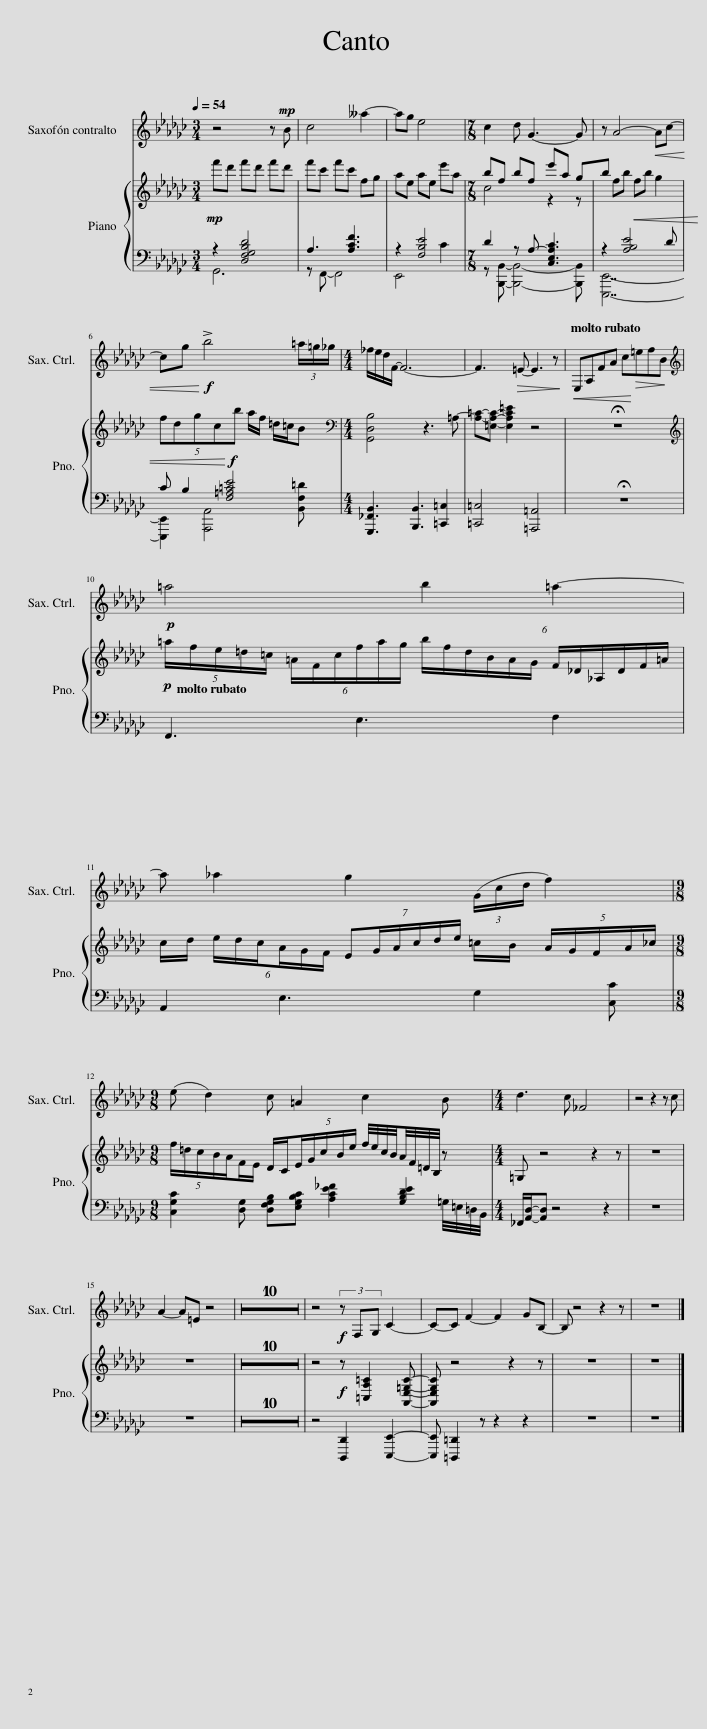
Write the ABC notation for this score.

X:1
%%score 1 { ( 2 5 ) | ( 3 4 ) }
L:1/8
Q:1/4=54
M:3/4
I:linebreak $
K:Gb
V:1 treble transpose=-9
V:2 treble
V:5 treble
V:3 bass
V:4 bass
V:1
[K:Gb] z4 z!mp! =g | a4 _f'2- | f'e' =c'4 |[M:7/8] a2 b e3- e |$ z f4-!<(! fa- | %5
 ae'!<)!!f! !>!=g'4 (3^f'/=e'/_e'/ |[M:4/4] d'/=c'/b/=d/- d6- | d3!>(! ^c- c3 z!>)! |$!<(! =CF=df a!<)!!>(!^c'=d'=g!>)! |[K:treble]!p! ^f'4 =g'2 ^f'2- |$ %10
 f' =f'2 e'2 (3(e/a/b/ =d'2) |$[M:9/8] (=c' b2) a ^f2 a2 =g |[M:4/4] b3 a d4 | z4 z2 z a |$ f2- f^c z4 | %15
 z8 | z8 | z8 | z8 | z8 | %20
 z8 | z8 | z8 | z8 | z8 | %25
 z4!f! (3z =DE A2- | A-A =d2- d2 e=G- | G z4 z2 z | z8 |] %29
V:2
!mp! f'd' f'd' f'd' | f'c' f'c' fg | ae ae e'a |[M:7/8] bf bf e'a g |$ b fb!<(! fb g2 | %5
 (5:4:5fdg!<)!!f!cb a/f/ =d/=c/B |[M:4/4][K:bass] [G,,D,B,]4 z3 =A,- | [A,=C]-[=E,A,C]- [E,A,C=E]2 z4 |$ !fermata!z8 |[K:treble]!p! (5:4:5=a/f/e/=d/=c/ (6:4:6=A/F/c/f/a/g/ (6:4:12b/f/d/B/A/G/ F/_D/_A,/D/F/=A/ |$ %10
 c/d/ (6:4:6e/d/c/A/G/F/ (7:4:6EG/A/c/d/e/ =c/B/ (5:4:5A/G/F/A/_c/ |$[M:9/8] (5:4:5f/=d/c/B/A/F/E/ D/C/(5:4:5E/G/c/B/e/ f/4e/4c/4B/4A/4F/4=D/4B,/4 z |[M:4/4] =G, z4 z2 z | z8 |$ z8 | %15
 z8 | z8 | z8 | z8 | z8 | %20
 z8 | z8 | z8 | z8 | z8 | %25
 z4!f! z [=C,A,=C]2 [A,,E,=G,C]- | [A,,E,G,C] z4 z2 z | z8 | z8 |] %29
V:3
 z2 [D,F,G,B,D]4 | A,3 [A,CF]3 | z2 [F,B,E]4 |[M:7/8] D2 z A,- [C,E,A,C]3 |$ z2 [A,B,E]4 D | %5
 C B,2 [F,=A,=CE]4 |[M:4/4] [G,,,_F,,B,,]3 [B,,,B,,]3 [=C,,=C,]2 | [=C,,=C,]4 [=A,,,=A,,]4 |$ !fermata!z8 | F,,3 E,3 F,2 |$ %10
 A,,2 E,3 G,2 [C,C] |$[M:9/8] [C,G,C]2 [D,G,] [D,F,G,B,][E,G,B,C] [A,CE_F]2 [G,B,DE]2 |[M:4/4] _F,,/[A,,D,]/-[A,,D,] z4 z2 | z8 |$ z8 | %15
 z8 | z8 | z8 | z8 | z8 | %20
 z8 | z8 | z8 | z8 | z8 | %25
 z4 [D,,,D,,]2 [E,,,E,,]2- | [E,,,E,,] [=D,,,=D,,]2 z z2 z2 | z8 | z8 |] %29
V:4
 G,,6 | z F,,- F,,4 | E,,4 C2 |[M:7/8] z [B,,,B,,]- [B,,,B,,]4- [B,,,B,,] |$ [E,,,E,,]7- | %5
 [E,,,E,,]2 [A,,,A,,]4 [B,,F,=D] |[M:4/4] x8 | x8 |$ x8 | x8 |$ %10
 x8 |$[M:9/8] x8 =G,/4=E,/4=D,/4B,,/4 |[M:4/4] x8 | x8 |$ x8 | %15
 x8 | x8 | x8 | x8 | x8 | %20
 x8 | x8 | x8 | x8 | x8 | %25
 x8 | x8 | x8 | x8 |] %29
V:5
 x6 | x6 | x6 |[M:7/8] c4 z2 z |$ x7 | %5
 x7 |[M:4/4][K:bass] x8 | x8 |$ x8 |[K:treble] x8 |$ %10
 x8 |$[M:9/8] x9 |[M:4/4] x8 | x8 |$ x8 | %15
 x8 | x8 | x8 | x8 | x8 | %20
 x8 | x8 | x8 | x8 | x8 | %25
 x8 | x8 | x8 | x8 |] %29
